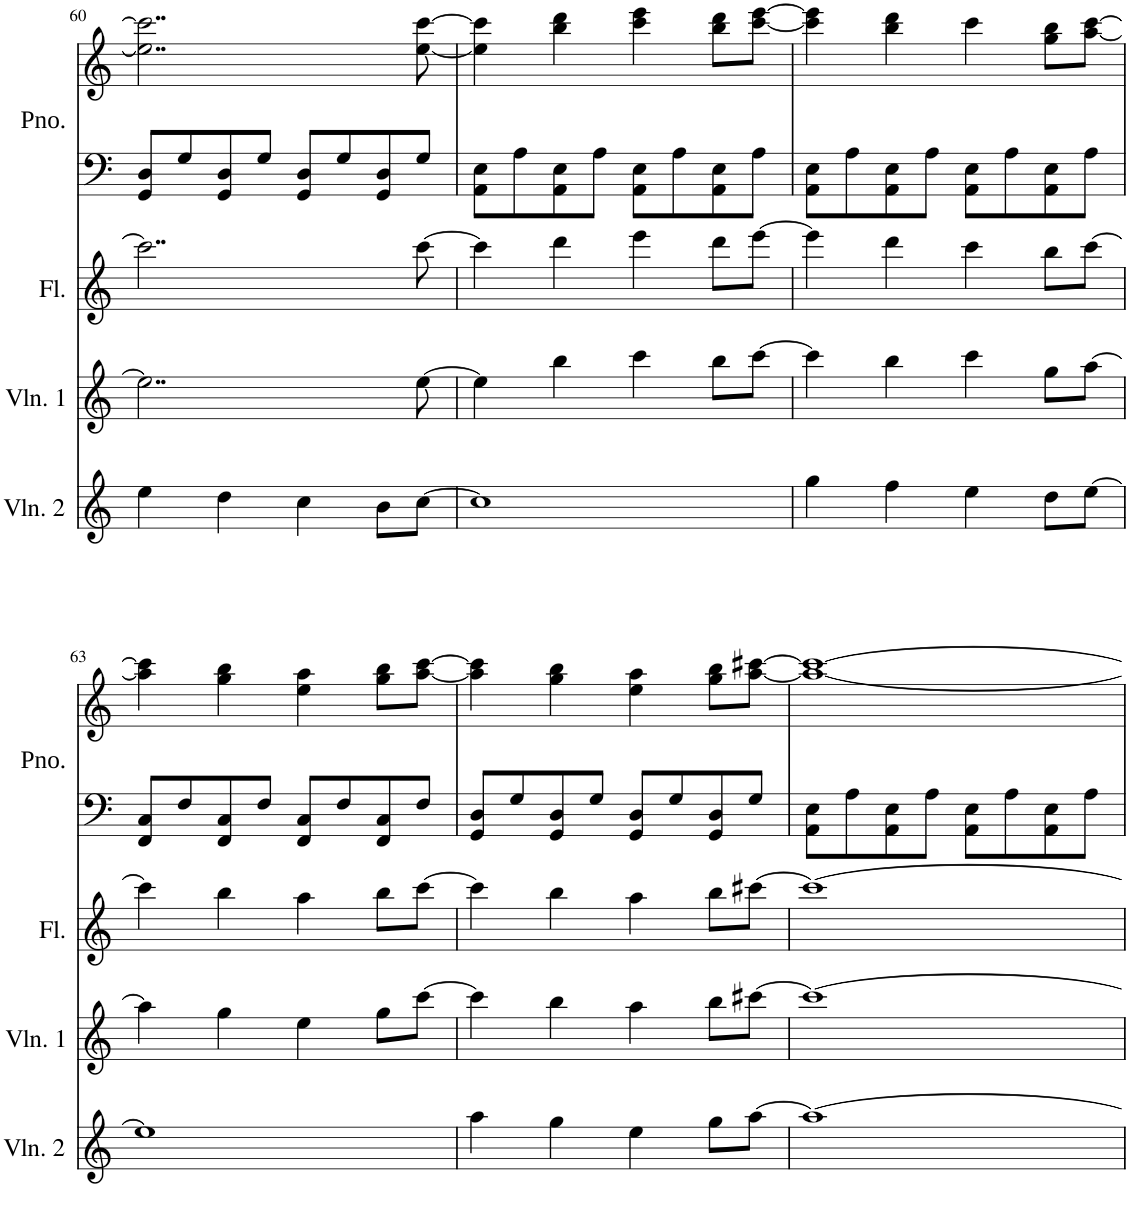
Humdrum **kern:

**kern	**kern	**kern	**kern	**kern
*part4	*part3	*part2	*part1	*part1
*staff5	*staff4	*staff3	*staff2	*staff1
*I"Violin 2	*I"Violin 1	*I"Flute	*I"Piano	*
*I'Vln. 2	*I'Vln. 1	*I'Fl.	*I'Pno.	*
!!LO:PB:g=z
*clefG2	*clefG2	*clefG2	*clefF4	*clefG2
*k[]	*k[]	*k[]	*k[]	*k[]
*M4/4	*M4/4	*M4/4	*M4/4	*M4/4
*met(c)	*met(c)	*met(c)	*met(c)	*met(c)
=60	=60	=60	=60	=60
4ee\	2..ee\]	2..ccc\]	8GG/ 8D/L	2..ee\] 2..ccc\]
.	.	.	8G/	.
4dd\	.	.	8GG/ 8D/	.
.	.	.	8G/J	.
4cc\	.	.	8GG/ 8D/L	.
.	.	.	8G/	.
8b\L	.	.	8GG/ 8D/	.
[8cc\J	[8ee\	[8ccc\	8G/J	[8ee\ [8ccc\
=61	=61	=61	=61	=61
1cc]	4ee\]	4ccc\]	8AA\ 8E\L	4ee\] 4ccc\]
.	.	.	8A\	.
.	4bb\	4ddd\	8AA\ 8E\	4bb\ 4ddd\
.	.	.	8A\J	.
.	4ccc\	4eee\	8AA\ 8E\L	4ccc\ 4eee\
.	.	.	8A\	.
.	8bb\L	8ddd\L	8AA\ 8E\	8bb\ 8ddd\L
.	[8ccc\J	[8eee\J	8A\J	[8ccc\ [8eee\J
=62	=62	=62	=62	=62
4gg\	4ccc\]	4eee\]	8AA\ 8E\L	4ccc\] 4eee\]
.	.	.	8A\	.
4ff\	4bb\	4ddd\	8AA\ 8E\	4bb\ 4ddd\
.	.	.	8A\J	.
4ee\	4ccc\	4ccc\	8AA\ 8E\L	4ccc\
.	.	.	8A\	.
8dd\L	8gg\L	8bb\L	8AA\ 8E\	8gg\ 8bb\L
[8ee\J	[8aa\J	[8ccc\J	8A\J	[8aa\ [8ccc\J
!!LO:LB:g=z
=63	=63	=63	=63	=63
1ee]	4aa\]	4ccc\]	8FF/ 8C/L	4aa\] 4ccc\]
.	.	.	8F/	.
.	4gg\	4bb\	8FF/ 8C/	4gg\ 4bb\
.	.	.	8F/J	.
.	4ee\	4aa\	8FF/ 8C/L	4ee\ 4aa\
.	.	.	8F/	.
.	8gg\L	8bb\L	8FF/ 8C/	8gg\ 8bb\L
.	[8ccc\J	[8ccc\J	8F/J	[8aa\ [8ccc\J
=64	=64	=64	=64	=64
4aa\	4ccc\]	4ccc\]	8GG/ 8D/L	4aa\] 4ccc\]
.	.	.	8G/	.
4gg\	4bb\	4bb\	8GG/ 8D/	4gg\ 4bb\
.	.	.	8G/J	.
4ee\	4aa\	4aa\	8GG/ 8D/L	4ee\ 4aa\
.	.	.	8G/	.
8gg\L	8bb\L	8bb\L	8GG/ 8D/	8gg\ 8bb\L
[8aa\J	[8ccc#X\J	[8ccc#X\J	8G/J	[8aa\ [8ccc#X\J
=65	=65	=65	=65	=65
1aa_	1ccc#_	1ccc#_	8AA\ 8E\L	1aa_ 1ccc#_
.	.	.	8A\	.
.	.	.	8AA\ 8E\	.
.	.	.	8A\J	.
.	.	.	8AA\ 8E\L	.
.	.	.	8A\	.
.	.	.	8AA\ 8E\	.
.	.	.	8A\J	.
=	=	=	=	=
*-	*-	*-	*-	*-
